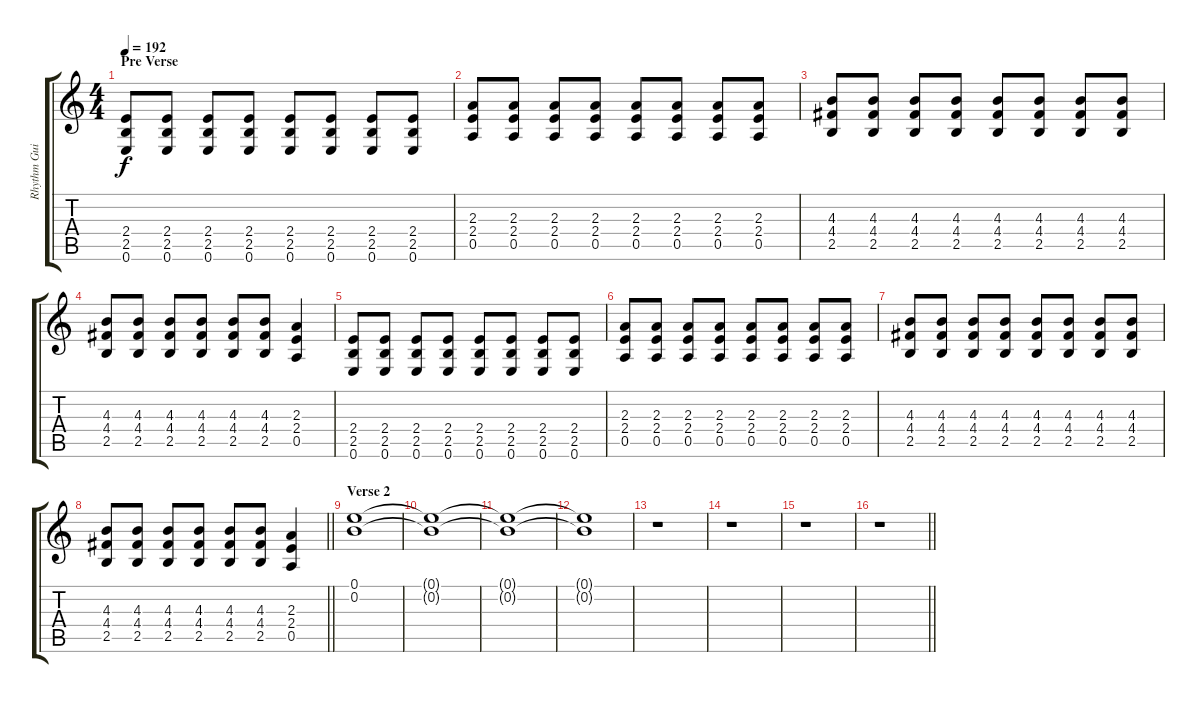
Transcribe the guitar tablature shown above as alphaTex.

\track ("Rhythm Guitar" "Rhythm Gui") {instrument distortionguitar}
\staff {score tabs}
\tuning (E4 B3 G3 D3 A2 E2) {hide}
\ts (4 4)
\section ("" "Pre Verse")
\tempo 192
\clef g2
\ks c
(2.4 2.5 0.6).8{dy f} (2.4 2.5 0.6).8 (2.4 2.5 0.6).8 (2.4 2.5 0.6).8 (2.4 2.5 0.6).8 (2.4 2.5 0.6).8 (2.4 2.5 0.6).8 (2.4 2.5 0.6).8 |
(2.3 2.4 0.5).8 (2.3 2.4 0.5).8 (2.3 2.4 0.5).8 (2.3 2.4 0.5).8 (2.3 2.4 0.5).8 (2.3 2.4 0.5).8 (2.3 2.4 0.5).8 (2.3 2.4 0.5).8 |
(4.3 4.4 2.5).8 (4.3 4.4 2.5).8 (4.3 4.4 2.5).8 (4.3 4.4 2.5).8 (4.3 4.4 2.5).8 (4.3 4.4 2.5).8 (4.3 4.4 2.5).8 (4.3 4.4 2.5).8 |
(4.3 4.4 2.5).8 (4.3 4.4 2.5).8 (4.3 4.4 2.5).8 (4.3 4.4 2.5).8 (4.3 4.4 2.5).8 (4.3 4.4 2.5).8 (2.3 2.4 0.5).4 |
(2.4 2.5 0.6).8 (2.4 2.5 0.6).8 (2.4 2.5 0.6).8 (2.4 2.5 0.6).8 (2.4 2.5 0.6).8 (2.4 2.5 0.6).8 (2.4 2.5 0.6).8 (2.4 2.5 0.6).8 |
(2.3 2.4 0.5).8 (2.3 2.4 0.5).8 (2.3 2.4 0.5).8 (2.3 2.4 0.5).8 (2.3 2.4 0.5).8 (2.3 2.4 0.5).8 (2.3 2.4 0.5).8 (2.3 2.4 0.5).8 |
(4.3 4.4 2.5).8 (4.3 4.4 2.5).8 (4.3 4.4 2.5).8 (4.3 4.4 2.5).8 (4.3 4.4 2.5).8 (4.3 4.4 2.5).8 (4.3 4.4 2.5).8 (4.3 4.4 2.5).8 |
\barLineRight lightlight
(4.3 4.4 2.5).8 (4.3 4.4 2.5).8 (4.3 4.4 2.5).8 (4.3 4.4 2.5).8 (4.3 4.4 2.5).8 (4.3 4.4 2.5).8 (2.3 2.4 0.5).4 |
\section ("" "Verse 2")
(0.1 0.2).1 |
(0.1{t} 0.2{t}).1 |
(0.1{t} 0.2{t}).1 |
(0.1{t} 0.2{t}).1 |
r.1 |
r.1 |
r.1 |
\barLineRight lightlight
r.1
